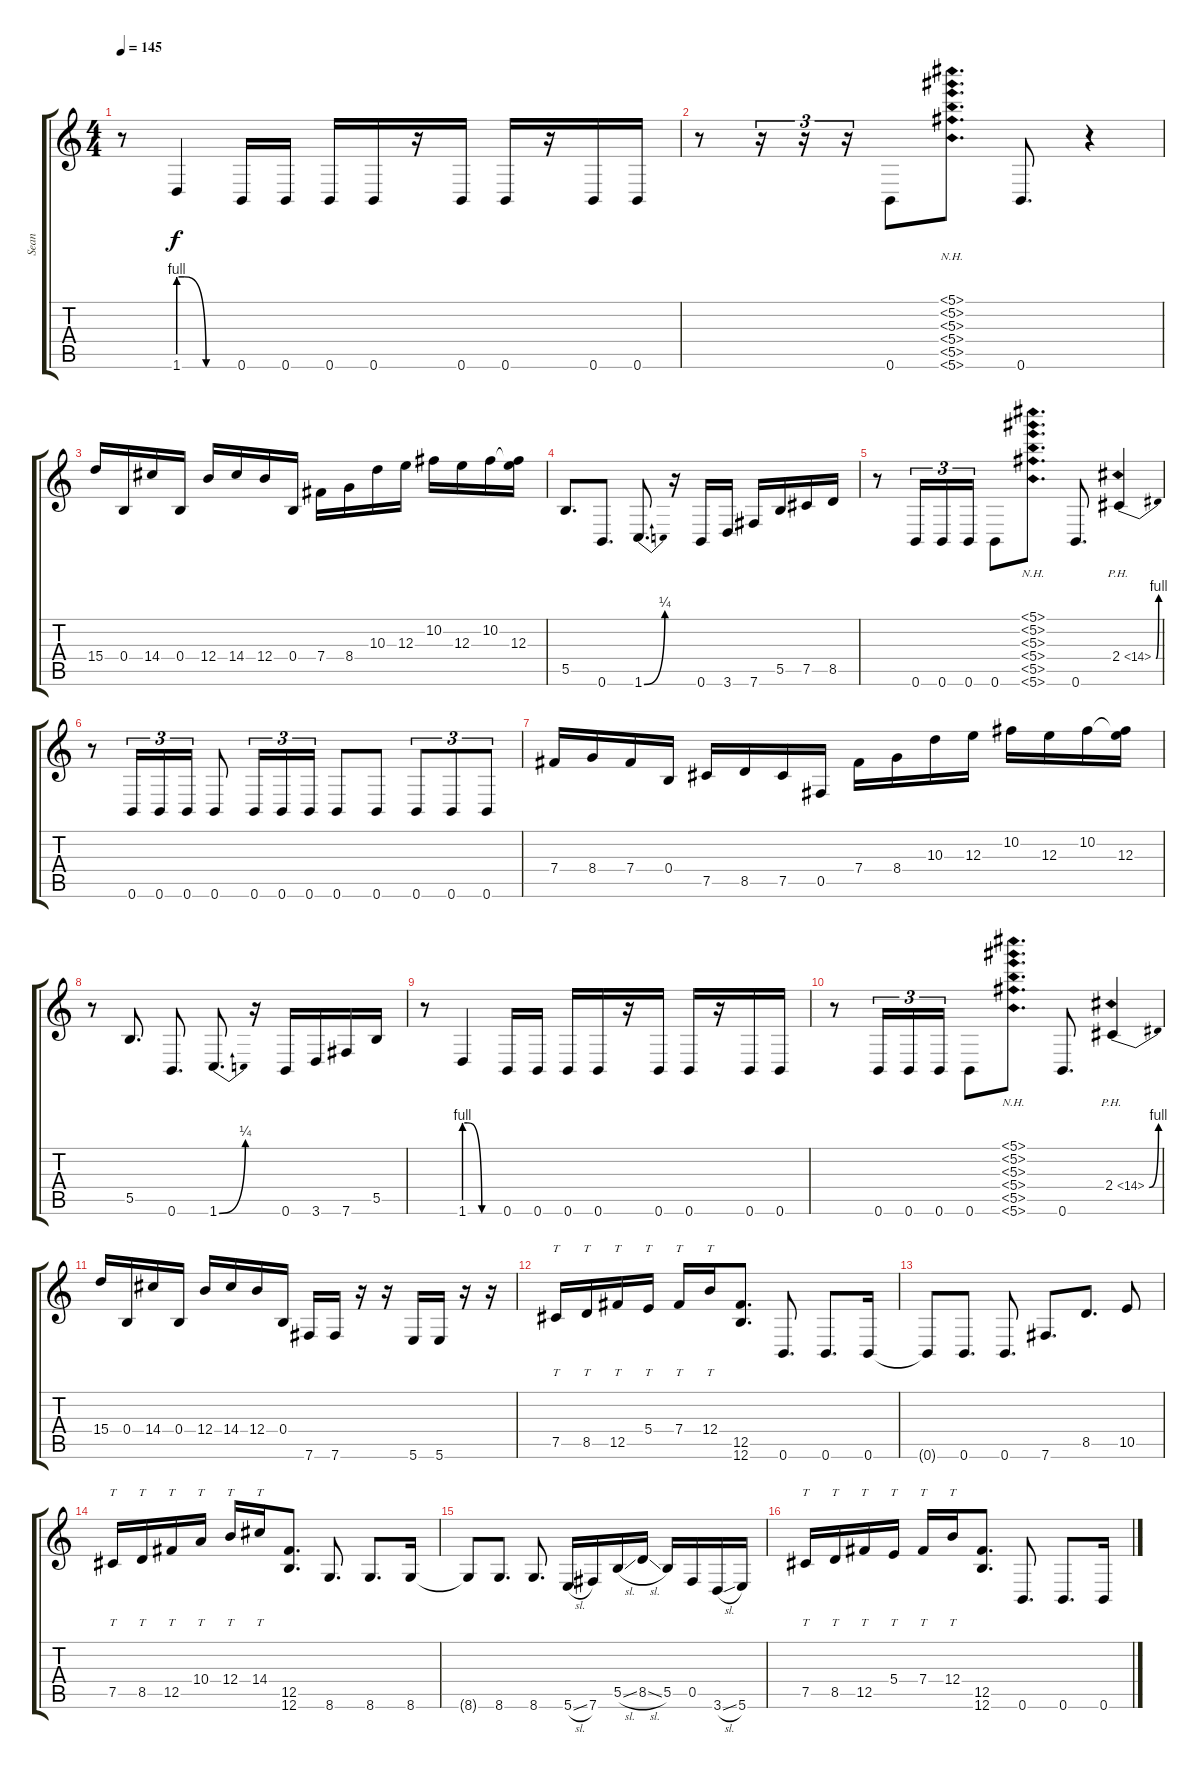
\track ("Sean" "Sean") {instrument overdrivenguitar}
\staff {score tabs}
\tuning (Db4 Ab3 E3 B2 Gb2 B1) {hide}
\ts (4 4)
\tempo 145
\clef g2
\ks c
r.8{dy f} 1.6{be (custom 0 4 6 4 30 0 60 0)}.4 0.6.16 0.6.16 0.6.16 0.6.16 r.16 0.6.16 0.6.16 r.16 0.6.16 0.6.16 |
r.8 r.16{tu (3 2)} r.16{tu (3 2)} r.16{tu (3 2)} 0.6.8 (5.1{nh} 5.2{nh} 5.3{nh} 5.4{nh} 5.5{nh} 5.6{nh}).8{d} 0.6.8{d} r.4 |
15.4.16 0.4.16 14.4.16 0.4.16 12.4.16 14.4.16 12.4.16 0.4.16 7.4.16 8.4.16 10.3.16 12.3.16 10.2.16 12.3.16 10.2.16 (10.2{t} 12.3).16 |
5.5.8{d} 0.6.8{d} 1.6{be (bend 0 0 60 1)}.8{d} r.16 0.6.16 3.6.16 7.6.16 5.5.16 7.5.16 8.5.16 |
r.8 0.6.16{tu (3 2)} 0.6.16{tu (3 2)} 0.6.16{tu (3 2)} 0.6.8 (5.1{nh} 5.2{nh} 5.3{nh} 5.4{nh} 5.5{nh} 5.6{nh}).8{d} 0.6.8{d} 2.4{be (bend 0 0 60 4) ph 12}.4 |
r.8 0.6.16{tu (3 2)} 0.6.16{tu (3 2)} 0.6.16{tu (3 2)} 0.6.8 0.6.16{tu (3 2)} 0.6.16{tu (3 2)} 0.6.16{tu (3 2)} 0.6.8 0.6.8 0.6.8{tu (3 2)} 0.6.8{tu (3 2)} 0.6.8{tu (3 2)} |
7.4.16 8.4.16 7.4.16 0.4.16 7.5.16 8.5.16 7.5.16 0.5.16 7.4.16 8.4.16 10.3.16 12.3.16 10.2.16 12.3.16 10.2.16 (10.2{t} 12.3).16 |
r.8 5.5.8{d} 0.6.8{d} 1.6{be (bend 0 0 60 1)}.8{d} r.16 0.6.16 3.6.16 7.6.16 5.5.16 |
r.8 1.6{be (custom 0 4 6 4 30 0 60 0)}.4 0.6.16 0.6.16 0.6.16 0.6.16 r.16 0.6.16 0.6.16 r.16 0.6.16 0.6.16 |
r.8 0.6.16{tu (3 2)} 0.6.16{tu (3 2)} 0.6.16{tu (3 2)} 0.6.8 (5.1{nh} 5.2{nh} 5.3{nh} 5.4{nh} 5.5{nh} 5.6{nh}).8{d} 0.6.8{d} 2.4{be (bend 0 0 60 4) ph 12}.4 |
15.4.16 0.4.16 14.4.16 0.4.16 12.4.16 14.4.16 12.4.16 0.4.16 7.6.16 7.6.16 r.16 r.16 5.6.16 5.6.16 r.16 r.16 |
7.5.16{tt} 8.5.16{tt} 12.5.16{tt} 5.4.16{tt} 7.4.16{tt} 12.4.16{tt} (12.5 12.6).8{d} 0.6.8{d} 0.6.8{d} 0.6.16 |
0.6{t}.8 0.6.8{d} 0.6.8{d} 7.6.8{d} 8.5.8{d} 10.5.8 |
7.5.16{tt} 8.5.16{tt} 12.5.16{tt} 10.4.16{tt} 12.4.16{tt} 14.4.16{tt} (12.5 12.6).8{d} 8.6.8{d} 8.6.8{d} 8.6.16 |
8.6{t}.8 8.6.8{d} 8.6.8{d} 5.6{sl}.16 7.6.16 5.5{sl}.16 8.5{sl}.16 5.5.16 0.5.16 3.6{sl}.16 5.6.16 |
7.5.16{tt} 8.5.16{tt} 12.5.16{tt} 5.4.16{tt} 7.4.16{tt} 12.4.16{tt} (12.5 12.6).8{d} 0.6.8{d} 0.6.8{d} 0.6.16
